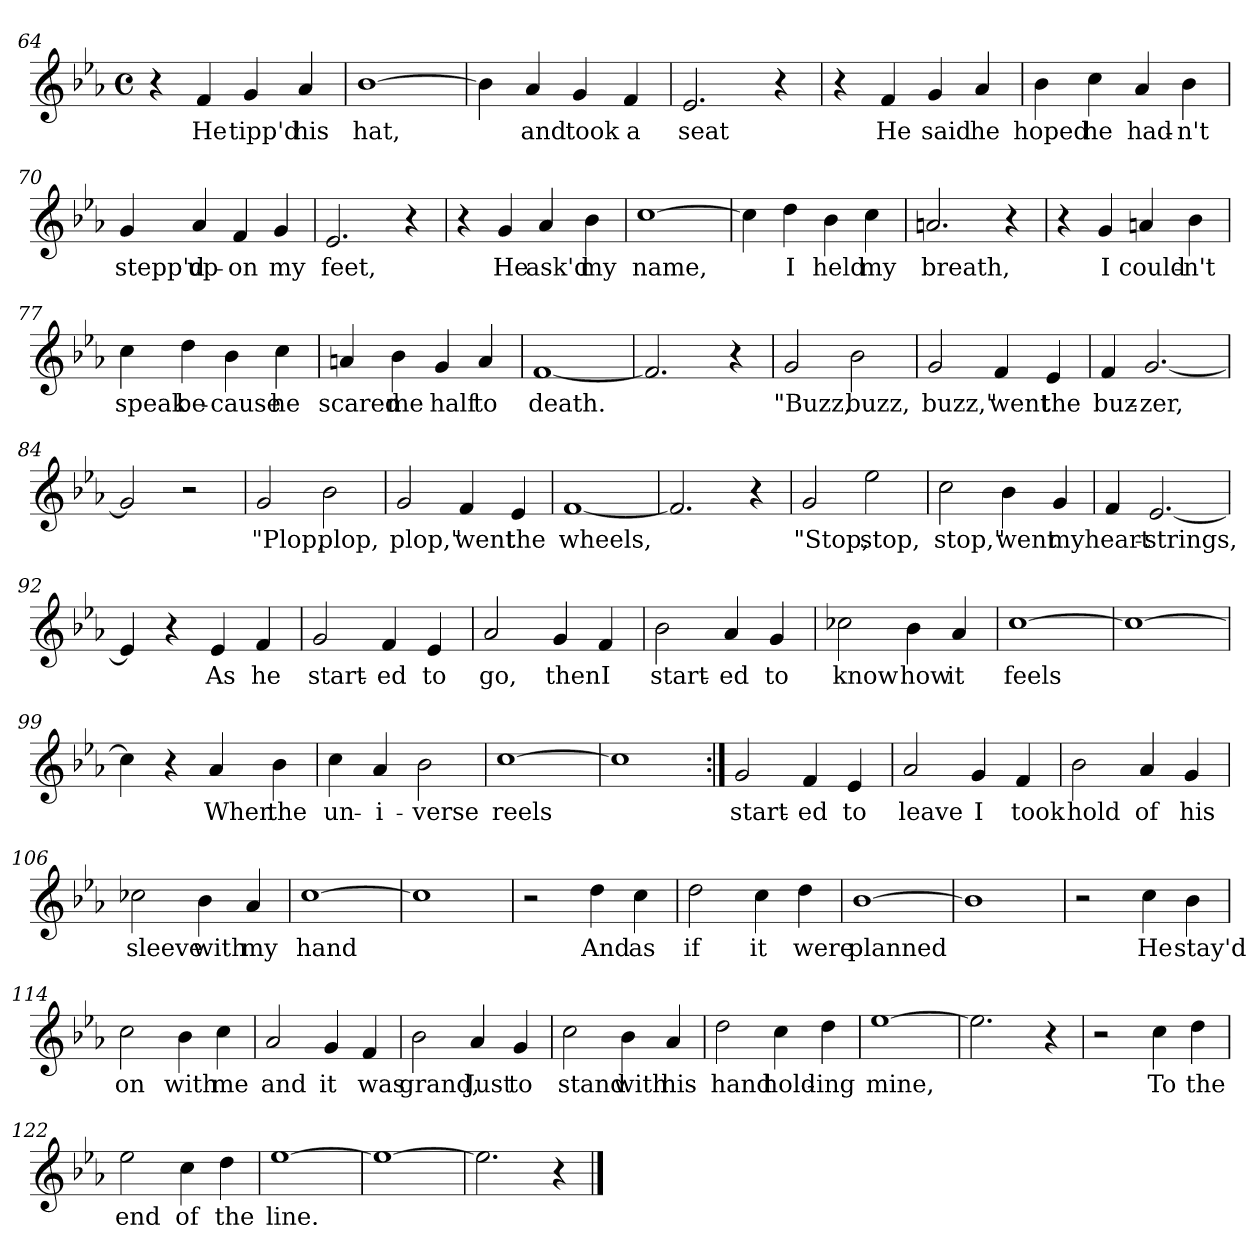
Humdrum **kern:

**kern	**text
*part1	*part1
*staff1	*staff1
*clefG2	*
*k[b-e-a-]	*
*E-:	*
*M4/4	*
*met(c)	*
=64	=64
4r	.
!	!LO:LY:b
4f/	He
!	!LO:LY:b
4g/	tipp'd
!	!LO:LY:b
4a-/	his
=65	=65
!	!LO:LY:b
[1b-	hat,
=66	=66
4b-\]	.
!	!LO:LY:b
4a-/	and
!	!LO:LY:b
4g/	took
!	!LO:LY:b
4f/	a
=67	=67
!	!LO:LY:b
2.e-/	seat
4r	.
=68	=68
4r	.
!	!LO:LY:b
4f/	He
!	!LO:LY:b
4g/	said
!	!LO:LY:b
4a-/	he
!!LO:LB:g=z
=69	=69
!	!LO:LY:b
4b-\	hoped
!	!LO:LY:b
4cc\	he
!	!LO:LY:b
4a-/	had-
!	!LO:LY:b
4b-\	-n't
=70	=70
!	!LO:LY:b
4g/	stepp'd
!	!LO:LY:b
4a-/	up-
!	!LO:LY:b
4f/	-on
!	!LO:LY:b
4g/	my
=71	=71
!	!LO:LY:b
2.e-/	feet,
4r	.
=72	=72
4r	.
!	!LO:LY:b
4g/	He
!	!LO:LY:b
4a-/	ask'd
!	!LO:LY:b
4b-\	my
=73	=73
!	!LO:LY:b
[1cc	name,
=74	=74
4cc\]	.
!	!LO:LY:b
4dd\	I
!	!LO:LY:b
4b-\	held
!	!LO:LY:b
4cc\	my
!!LO:LB:g=z
=75	=75
!	!LO:LY:b
2.an/	breath,
4r	.
=76	=76
4r	.
!	!LO:LY:b
4g/	I
!	!LO:LY:b
4an/	could-
!	!LO:LY:b
4b-\	-n't
=77	=77
!	!LO:LY:b
4cc\	speak
!	!LO:LY:b
4dd\	be-
!	!LO:LY:b
4b-\	-cause
!	!LO:LY:b
4cc\	he
=78	=78
!	!LO:LY:b
4an/	scared
!	!LO:LY:b
4b-\	me
!	!LO:LY:b
4g/	half
!	!LO:LY:b
4a/	to
=79	=79
!	!LO:LY:b
[1f	death.
=80	=80
2.f/]	.
4r	.
!!LO:LB:g=z
=81	=81
!	!LO:LY:b
2g/	"Buzz,
!	!LO:LY:b
2b-\	buzz,
=82	=82
!	!LO:LY:b
2g/	buzz,"
!	!LO:LY:b
4f/	went
!	!LO:LY:b
4e-/	the
=83	=83
!	!LO:LY:b
4f/	buz-
!	!LO:LY:b
[2.g/	-zer,
=84	=84
2g/]	.
2r	.
=85	=85
!	!LO:LY:b
2g/	"Plop,
!	!LO:LY:b
2b-\	plop,
=86	=86
!	!LO:LY:b
2g/	plop,"
!	!LO:LY:b
4f/	went
!	!LO:LY:b
4e-/	the
!!LO:LB:g=z
=87	=87
!	!LO:LY:b
[1f	wheels,
=88	=88
2.f/]	.
4r	.
=89	=89
!	!LO:LY:b
2g/	"Stop,
!	!LO:LY:b
2ee-\	stop,
=90	=90
!	!LO:LY:b
2cc\	stop,"
!	!LO:LY:b
4b-\	went
!	!LO:LY:b
4g/	my
=91	=91
!	!LO:LY:b
4f/	heart-
!	!LO:LY:b
[2.e-/	-strings,
=92	=92
4e-/]	.
4r	.
!	!LO:LY:b
4e-/	As
!	!LO:LY:b
4f/	he
!!LO:LB:g=z
=93	=93
!	!LO:LY:b
2g/	start-
!	!LO:LY:b
4f/	-ed
!	!LO:LY:b
4e-/	to
=94	=94
!	!LO:LY:b
2a-/	go,
!	!LO:LY:b
4g/	then
!	!LO:LY:b
4f/	I
=95	=95
!	!LO:LY:b
2b-\	start-
!	!LO:LY:b
4a-/	-ed
!	!LO:LY:b
4g/	to
=96	=96
!	!LO:LY:b
2cc-X\	know
!	!LO:LY:b
4b-\	how
!	!LO:LY:b
4a-/	it
=97	=97
!	!LO:LY:b
[1cc	feels
=98	=98
1cc_	.
=99	=99
4cc\]	.
4r	.
!	!LO:LY:b
4a-/	When
!	!LO:LY:b
4b-\	the
=100	=100
!	!LO:LY:b
4cc\	un-
!	!LO:LY:b
4a-/	-i-
!	!LO:LY:b
2b-\	-verse
=101	=101
!	!LO:LY:b
[1cc	reels
=102	=102
1cc]	.
!!LO:LB:g=z
=103:|!	=103:|!
!	!LO:LY:b
2g/	start-
!	!LO:LY:b
4f/	-ed
!	!LO:LY:b
4e-/	to
=104	=104
!	!LO:LY:b
2a-/	leave
!	!LO:LY:b
4g/	I
!	!LO:LY:b
4f/	took
=105	=105
!	!LO:LY:b
2b-\	hold
!	!LO:LY:b
4a-/	of
!	!LO:LY:b
4g/	his
=106	=106
!	!LO:LY:b
2cc-X\	sleeve
!	!LO:LY:b
4b-\	with
!	!LO:LY:b
4a-/	my
=107	=107
!	!LO:LY:b
[1cc	hand
=108	=108
1cc]	.
=109	=109
2r	.
!	!LO:LY:b
4dd\	And
!	!LO:LY:b
4cc\	as
=110	=110
!	!LO:LY:b
2dd\	if
!	!LO:LY:b
4cc\	it
!	!LO:LY:b
4dd\	were
!!LO:LB:g=z
=111	=111
!	!LO:LY:b
[1b-	planned
=112	=112
1b-]	.
=113	=113
2r	.
!	!LO:LY:b
4cc\	He
!	!LO:LY:b
4b-\	stay'd
=114	=114
!	!LO:LY:b
2cc\	on
!	!LO:LY:b
4b-\	with
!	!LO:LY:b
4cc\	me
=115	=115
!	!LO:LY:b
2a-/	and
!	!LO:LY:b
4g/	it
!	!LO:LY:b
4f/	was
=116	=116
!	!LO:LY:b
2b-\	grand,
!	!LO:LY:b
4a-/	Just
!	!LO:LY:b
4g/	to
=117	=117
!	!LO:LY:b
2cc\	stand
!	!LO:LY:b
4b-\	with
!	!LO:LY:b
4a-/	his
!!LO:LB:g=z
=118	=118
!	!LO:LY:b
2dd\	hand
!	!LO:LY:b
4cc\	hold-
!	!LO:LY:b
4dd\	-ing
=119	=119
!	!LO:LY:b
[1ee-	mine,
=120	=120
2.ee-\]	.
4r	.
=121	=121
2r	.
!	!LO:LY:b
4cc\	To
!	!LO:LY:b
4dd\	the
=122	=122
!	!LO:LY:b
2ee-\	end
!	!LO:LY:b
4cc\	of
!	!LO:LY:b
4dd\	the
=123	=123
!	!LO:LY:b
[1ee-	line.
=124	=124
1ee-_	.
=125	=125
2.ee-\]	.
4r	.
==	==
*-	*-
